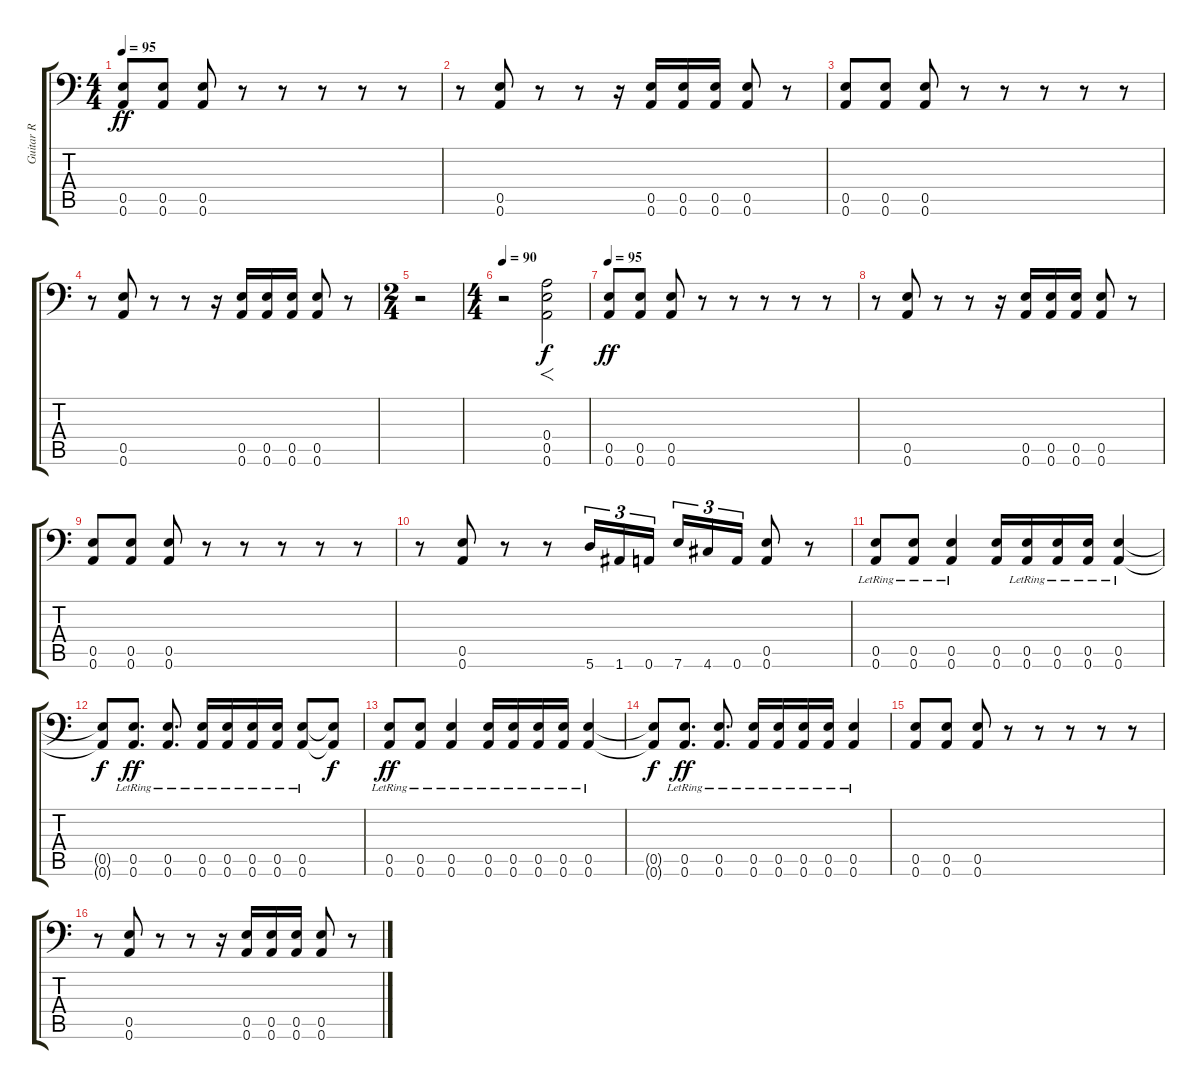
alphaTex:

\track ("Guitar R" "Guitar R") {instrument distortionguitar}
\staff {score tabs}
\tuning (B3 Gb3 D3 A2 E2 A1) {hide}
\ts (4 4)
\tempo 95
\clef f4
\ks c
(0.5 0.6).8{dy ff} (0.5 0.6).8 (0.5 0.6).8 r.8 r.8 r.8 r.8 r.8 |
r.8 (0.5 0.6).8 r.8 r.8 r.16 (0.5 0.6).16 (0.5 0.6).16 (0.5 0.6).16 (0.5 0.6).8 r.8 |
(0.5 0.6).8 (0.5 0.6).8 (0.5 0.6).8 r.8 r.8 r.8 r.8 r.8 |
r.8 (0.5 0.6).8 r.8 r.8 r.16 (0.5 0.6).16 (0.5 0.6).16 (0.5 0.6).16 (0.5 0.6).8 r.8 |
\ts (2 4)
r.2 |
\ts (4 4)
\tempo 90
r.2 (0.4 0.5 0.6).2{f dy f} |
\tempo 95
(0.5 0.6).8{dy ff} (0.5 0.6).8 (0.5 0.6).8 r.8 r.8 r.8 r.8 r.8 |
r.8 (0.5 0.6).8 r.8 r.8 r.16 (0.5 0.6).16 (0.5 0.6).16 (0.5 0.6).16 (0.5 0.6).8 r.8 |
(0.5 0.6).8 (0.5 0.6).8 (0.5 0.6).8 r.8 r.8 r.8 r.8 r.8 |
r.8 (0.5 0.6).8 r.8 r.8 5.6.16{tu (3 2)} 1.6.16{tu (3 2)} 0.6.16{tu (3 2) beam splitsecondary} 7.6.16{tu (3 2)} 4.6.16{tu (3 2)} 0.6.16{tu (3 2)} (0.5 0.6).8 r.8 |
(0.5{lr} 0.6{lr}).8 (0.5{lr} 0.6{lr}).8 (0.5{lr} 0.6{lr}).4 (0.5 0.6).16 (0.5{lr} 0.6{lr}).16 (0.5{lr} 0.6{lr}).16 (0.5{lr} 0.6{lr}).16 (0.5{lr} 0.6{lr}).4 |
(0.5{t} 0.6{t}).8{dy f} (0.5{lr} 0.6{lr}).8{d dy ff} (0.5{lr} 0.6{lr}).8{d} (0.5{lr} 0.6{lr}).16 (0.5{lr} 0.6{lr}).16 (0.5{lr} 0.6{lr}).16 (0.5{lr} 0.6{lr}).16 (0.5{lr} 0.6{lr}).8 (0.5{t} 0.6{t}).8{dy f} |
(0.5{lr} 0.6{lr}).8{dy ff} (0.5{lr} 0.6{lr}).8 (0.5{lr} 0.6{lr}).4 (0.5{lr} 0.6{lr}).16 (0.5{lr} 0.6{lr}).16 (0.5{lr} 0.6{lr}).16 (0.5{lr} 0.6{lr}).16 (0.5{lr} 0.6{lr}).4 |
(0.5{t} 0.6{t}).8{dy f} (0.5{lr} 0.6{lr}).8{d dy ff} (0.5{lr} 0.6{lr}).8{d} (0.5{lr} 0.6{lr}).16 (0.5{lr} 0.6{lr}).16 (0.5{lr} 0.6{lr}).16 (0.5{lr} 0.6{lr}).16 (0.5{lr} 0.6{lr}).4 |
(0.5 0.6).8 (0.5 0.6).8 (0.5 0.6).8 r.8 r.8 r.8 r.8 r.8 |
r.8 (0.5 0.6).8 r.8 r.8 r.16 (0.5 0.6).16 (0.5 0.6).16 (0.5 0.6).16 (0.5 0.6).8 r.8
